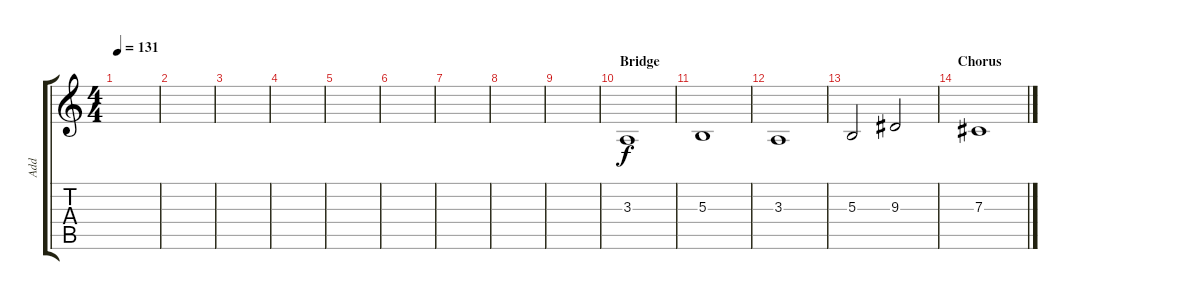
\track ("Add" "Add") {instrument stringensemble1}
\staff {score tabs}
\tuning (Eb4 Bb3 Gb3 Db3 Ab2 Eb2) {hide}
\ts (4 4)
\tempo 131
\clef g2
\ks c
|
\section ("" "")
|
|
|
|
|
|
|
|
\section ("" "Bridge")
3.3.1 |
5.3.1 |
3.3.1 |
5.3.2 9.3.2 |
\section ("" "Chorus")
7.3.1
